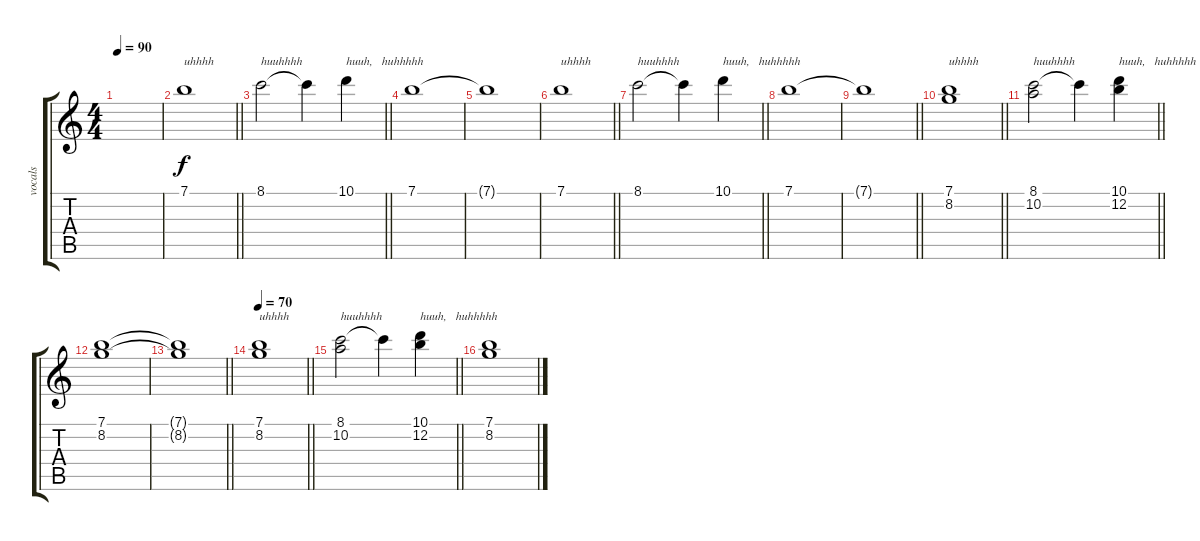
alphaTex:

\track ("vocals" "vocals") {instrument electricguitarjazz}
\staff {score tabs}
\tuning (E4 B3 G3 D3 A2 E2) {hide}
\ts (4 4)
\tempo 90
\clef g2
\ks c
|
\barLineRight lightlight
7.1.1{txt "uhhhh"} |
\barLineRight lightlight
8.1.2{txt "huuhhhh"} 8.1{t}.4 10.1.4{txt "huuh,   huhhhhh"} |
7.1.1 |
7.1{t}.1 |
\barLineRight lightlight
7.1.1{txt "uhhhh"} |
\barLineRight lightlight
8.1.2{txt "huuhhhh"} 8.1{t}.4 10.1.4{txt "huuh,   huhhhhh"} |
7.1.1 |
\barLineRight lightlight
7.1{t}.1 |
\barLineRight lightlight
(7.1 8.2).1{txt "uhhhh"} |
\barLineRight lightlight
(8.1 10.2).2{txt "huuhhhh"} 8.1{t}.4 (10.1 12.2).4{txt "huuh,   huhhhhh"} |
(7.1 8.2).1 |
\barLineRight lightlight
(7.1{t} 8.2{t}).1 |
\tempo 70
\barLineRight lightlight
(7.1 8.2).1{txt "uhhhh"} |
\barLineRight lightlight
(8.1 10.2).2{txt "huuhhhh"} 8.1{t}.4 (10.1 12.2).4{txt "huuh,   huhhhhh"} |
(7.1 8.2).1
